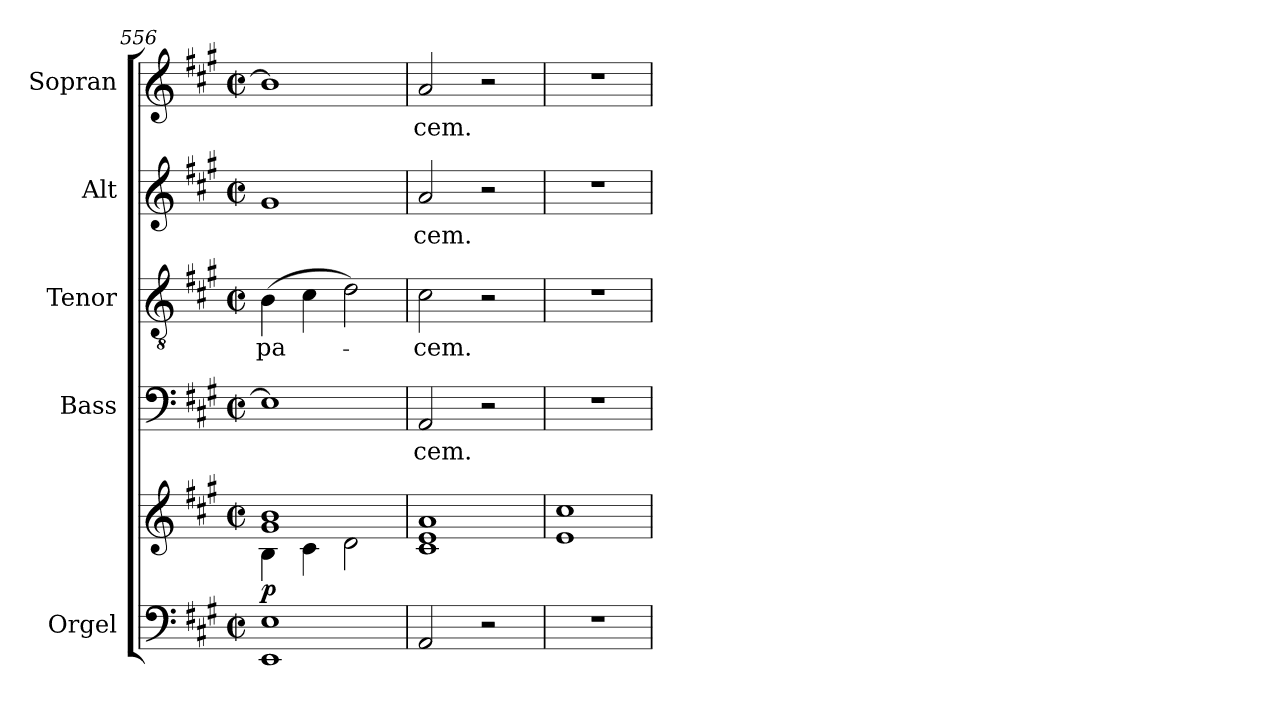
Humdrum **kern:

**kern	**kern	**dynam	**kern	**text	**kern	**text	**kern	**text	**kern	**text
*part5	*part5	*part5	*part4	*part4	*part3	*part3	*part2	*part2	*part1	*part1
*staff6	*staff5	*staff5/6	*staff4	*staff4	*staff3	*staff3	*staff2	*staff2	*staff1	*staff1
*I"Orgel	*	*	*I"Bass	*	*I"Tenor	*	*I"Alt	*	*I"Sopran	*
*I'Org.	*	*	*I'B.	*	*I'T.	*	*I'A.	*	*I'S.	*
*clefF4	*clefG2	*	*clefF4	*	*clefGv2	*	*clefG2	*	*clefG2	*
*k[f#c#g#]	*k[f#c#g#]	*	*k[f#c#g#]	*	*k[f#c#g#]	*	*k[f#c#g#]	*	*k[f#c#g#]	*
*A:	*A:	*	*A:	*	*A:	*	*A:	*	*A:	*
*M2/2	*M2/2	*	*M2/2	*	*M2/2	*	*M2/2	*	*M2/2	*
*met(c|)	*met(c|)	*	*met(c|)	*	*met(c|)	*	*met(c|)	*	*met(c|)	*
=556	=556	=556	=556	=556	=556	=556	=556	=556	=556	=556
*	*^	*	*	*	*	*	*	*	*	*
!	!	!	!LO:DY:b	!	!	!	!LO:LY:b	!	!	!	!
1EE 1E	1g# 1b	4B\	p	1E]	.	(>4B\	pa-	1g#	.	1b]	.
.	.	4c#\	.	.	.	4c#\	.	.	.	.	.
.	.	2d\	.	.	.	2d\)	.	.	.	.	.
=557	=557	=557	=557	=557	=557	=557	=557	=557	=557	=557	=557
!	!	!	!	!	!LO:LY:b	!	!LO:LY:b	!	!LO:LY:b	!	!LO:LY:b
*	*v	*v	*	*	*	*	*	*	*	*	*
2AA/	1c# 1e 1a	.	2AA/	-cem.	2c#\	-cem.	2a/	-cem.	2a/	-cem.
2r	.	.	2r	.	2r	.	2r	.	2r	.
=558	=558	=558	=558	=558	=558	=558	=558	=558	=558	=558
1r	1e 1cc#	.	1r	.	1r	.	1r	.	1r	.
=	=	=	=	=	=	=	=	=	=	=
*-	*-	*-	*-	*-	*-	*-	*-	*-	*-	*-
